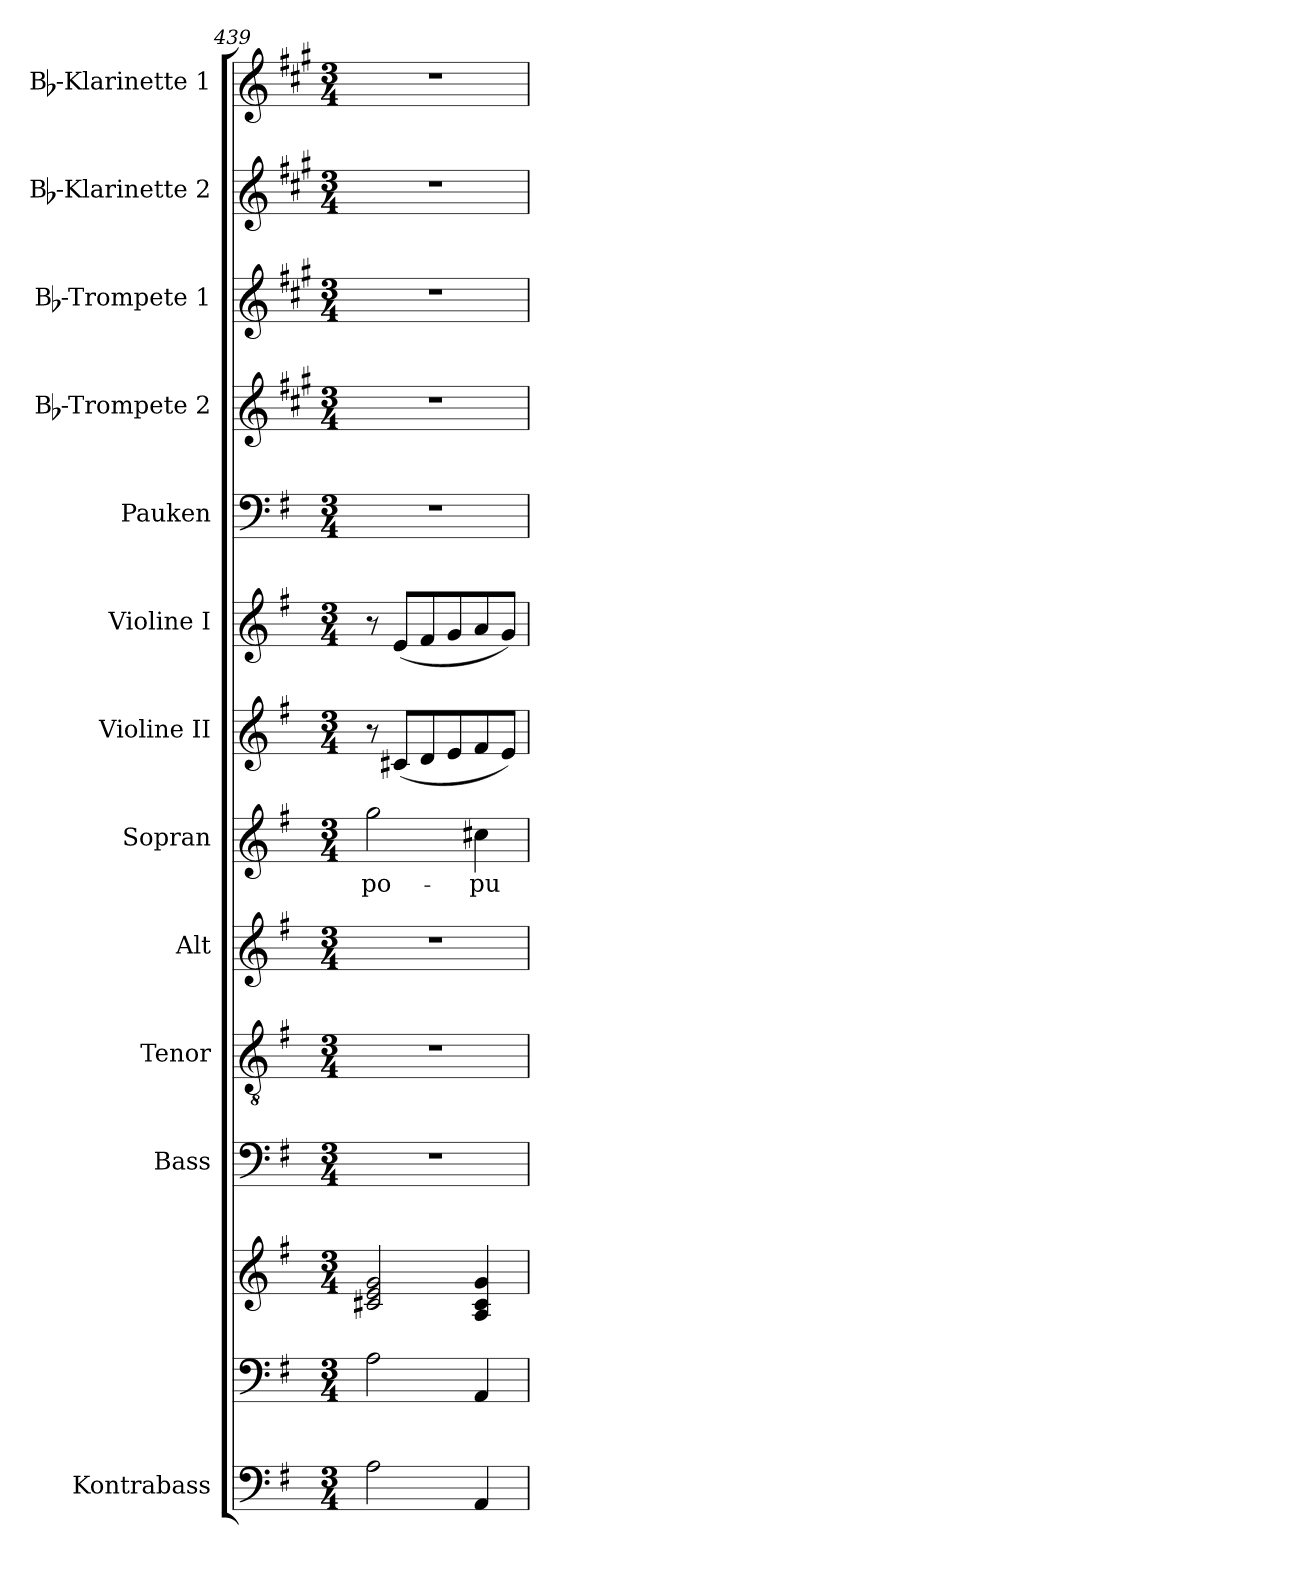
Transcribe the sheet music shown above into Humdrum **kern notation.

**kern	**kern	**kern	**kern	**kern	**kern	**kern	**text	**kern	**kern	**kern	**kern	**kern	**kern	**kern
*part13	*part12	*part12	*part11	*part10	*part9	*part8	*part8	*part7	*part6	*part5	*part4	*part3	*part2	*part1
*staff14	*staff13	*staff12	*staff11	*staff10	*staff9	*staff8	*staff8	*staff7	*staff6	*staff5	*staff4	*staff3	*staff2	*staff1
*I"Kontrabass	*	*	*I"Bass	*I"Tenor	*I"Alt	*I"Sopran	*	*I"Violine II	*I"Violine I	*I"Pauken	*I"Bb-Trompete 2	*I"Bb-Trompete 1	*I"Bb-Klarinette 2	*I"Bb-Klarinette 1
*I'Kb.	*	*	*I'B.	*I'T.	*I'A.	*I'S.	*	*I'Vl. II	*I'Vl. I	*I'Pk.	*I'Bb Trp. 2	*I'Bb Trp. 1	*I'Bb Kl. 2	*I'Bb Kl. 1
*clefF4	*clefF4	*clefG2	*clefF4	*clefGv2	*clefG2	*clefG2	*	*clefG2	*clefG2	*clefF4	*clefG2	*clefG2	*clefG2	*clefG2
*ITrd7c12	*	*	*	*	*	*	*	*	*	*	*ITrd1c2	*ITrd1c2	*ITrd1c2	*ITrd1c2
*k[f#]	*k[f#]	*k[f#]	*k[f#]	*k[f#]	*k[f#]	*k[f#]	*	*k[f#]	*k[f#]	*k[f#]	*k[f#]	*k[f#]	*k[f#]	*k[f#]
*G:	*G:	*G:	*G:	*G:	*G:	*G:	*	*G:	*G:	*G:	*G:	*G:	*G:	*G:
*M3/4	*M3/4	*M3/4	*M3/4	*M3/4	*M3/4	*M3/4	*	*M3/4	*M3/4	*M3/4	*M3/4	*M3/4	*M3/4	*M3/4
=439	=439	=439	=439	=439	=439	=439	=439	=439	=439	=439	=439	=439	=439	=439
!	!	!	!	!	!	!	!LO:LY:b	!	!	!	!	!	!	!
2AA\	2A\	2c#X/ 2e/ 2g/	2.r	2.r	2.r	2gg\	po-	8r	8r	2.r	2.r	2.r	2.r	2.r
.	.	.	.	.	.	.	.	(<8c#X/L	(<8e/L	.	.	.	.	.
.	.	.	.	.	.	.	.	8d/	8f#/	.	.	.	.	.
.	.	.	.	.	.	.	.	8e/	8g/	.	.	.	.	.
!	!	!	!	!	!	!	!LO:LY:b	!	!	!	!	!	!	!
4AAA/	4AA/	4A/ 4c#/ 4g/	.	.	.	4cc#X\	-pu-	8f#/	8a/	.	.	.	.	.
.	.	.	.	.	.	.	.	8e/J)	8g/J)	.	.	.	.	.
=	=	=	=	=	=	=	=	=	=	=	=	=	=	=
*-	*-	*-	*-	*-	*-	*-	*-	*-	*-	*-	*-	*-	*-	*-
